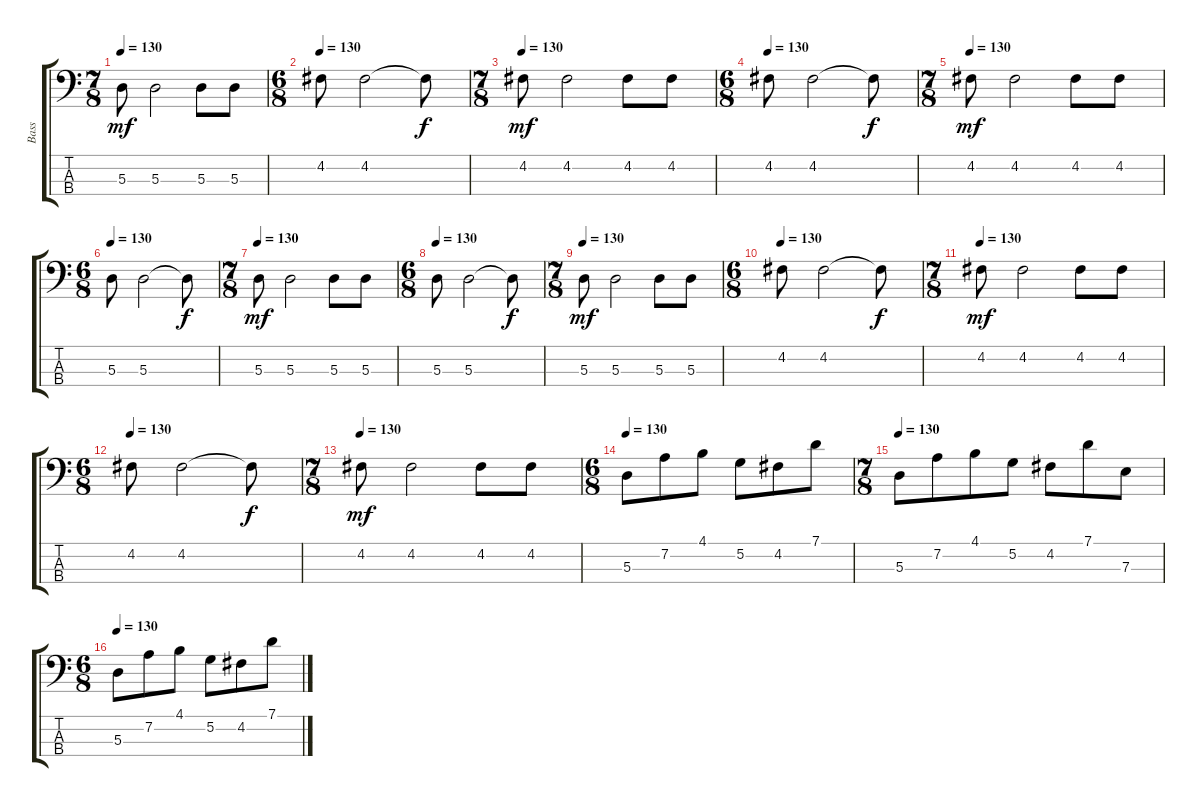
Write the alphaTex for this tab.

\track ("Bass" "Bass") {instrument electricbassfinger}
\staff {score tabs}
\tuning (G2 D2 A1 E1) {hide}
\ts (7 8)
\tempo 130
\clef f4
\ks c
5.3.8{dy mf} 5.3.2 5.3.8 5.3.8 |
\ts (6 8)
\tempo 130
4.2.8 4.2.2 4.2{t}.8{dy f} |
\ts (7 8)
\tempo 130
4.2.8{dy mf} 4.2.2 4.2.8 4.2.8 |
\ts (6 8)
\tempo 130
4.2.8 4.2.2 4.2{t}.8{dy f} |
\ts (7 8)
\tempo 130
4.2.8{dy mf} 4.2.2 4.2.8 4.2.8 |
\ts (6 8)
\tempo 130
5.3.8 5.3.2 5.3{t}.8{dy f} |
\ts (7 8)
\tempo 130
5.3.8{dy mf} 5.3.2 5.3.8 5.3.8 |
\ts (6 8)
\tempo 130
5.3.8 5.3.2 5.3{t}.8{dy f} |
\ts (7 8)
\tempo 130
5.3.8{dy mf} 5.3.2 5.3.8 5.3.8 |
\ts (6 8)
\tempo 130
4.2.8 4.2.2 4.2{t}.8{dy f} |
\ts (7 8)
\tempo 130
4.2.8{dy mf} 4.2.2 4.2.8 4.2.8 |
\ts (6 8)
\tempo 130
4.2.8 4.2.2 4.2{t}.8{dy f} |
\ts (7 8)
\tempo 130
4.2.8{dy mf} 4.2.2 4.2.8 4.2.8 |
\ts (6 8)
\tempo 130
5.3.8 7.2.8 4.1.8 5.2.8 4.2.8 7.1.8 |
\ts (7 8)
\tempo 130
5.3.8 7.2.8 4.1.8 5.2.8 4.2.8 7.1.8 7.3.8 |
\ts (6 8)
\tempo 130
5.3.8 7.2.8 4.1.8 5.2.8 4.2.8 7.1.8
